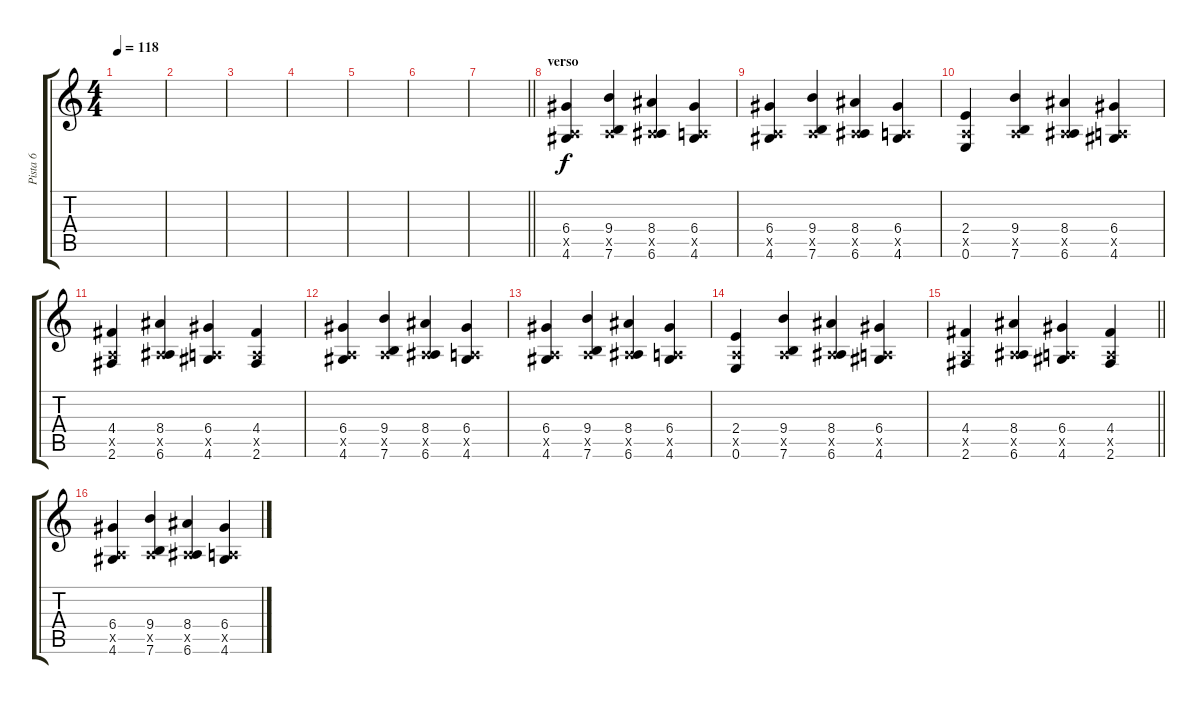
\track ("Pista 6" "Pista 6") {instrument overdrivenguitar}
\staff {score tabs}
\tuning (E4 B3 G3 D3 A2 E2) {hide}
\ts (4 4)
\tempo 118
\clef g2
\ks c
|
|
|
|
|
|
\barLineRight lightlight
|
\section ("" "verso")
(6.4 0.5{x} 4.6).4{dy f} (9.4 0.5{x} 7.6).4 (8.4 0.5{x} 6.6).4 (6.4 0.5{x} 4.6).4 |
(6.4 0.5{x} 4.6).4 (9.4 0.5{x} 7.6).4 (8.4 0.5{x} 6.6).4 (6.4 0.5{x} 4.6).4 |
(2.4 0.5{x} 0.6).4 (9.4 0.5{x} 7.6).4 (8.4 0.5{x} 6.6).4 (6.4 0.5{x} 4.6).4 |
(4.4 0.5{x} 2.6).4 (8.4 0.5{x} 6.6).4 (6.4 0.5{x} 4.6).4 (4.4 0.5{x} 2.6).4 |
(6.4 0.5{x} 4.6).4 (9.4 0.5{x} 7.6).4 (8.4 0.5{x} 6.6).4 (6.4 0.5{x} 4.6).4 |
(6.4 0.5{x} 4.6).4 (9.4 0.5{x} 7.6).4 (8.4 0.5{x} 6.6).4 (6.4 0.5{x} 4.6).4 |
(2.4 0.5{x} 0.6).4 (9.4 0.5{x} 7.6).4 (8.4 0.5{x} 6.6).4 (6.4 0.5{x} 4.6).4 |
\barLineRight lightlight
(4.4 0.5{x} 2.6).4 (8.4 0.5{x} 6.6).4 (6.4 0.5{x} 4.6).4 (4.4 0.5{x} 2.6).4 |
(6.4 0.5{x} 4.6).4 (9.4 0.5{x} 7.6).4 (8.4 0.5{x} 6.6).4 (6.4 0.5{x} 4.6).4
